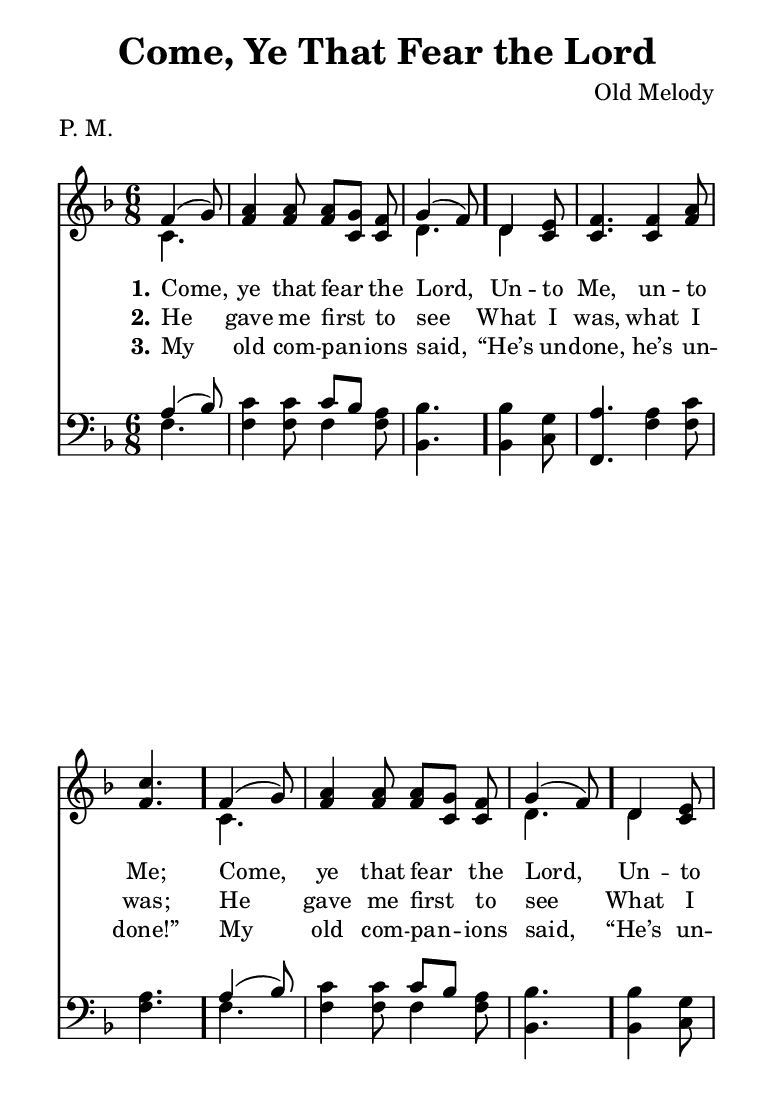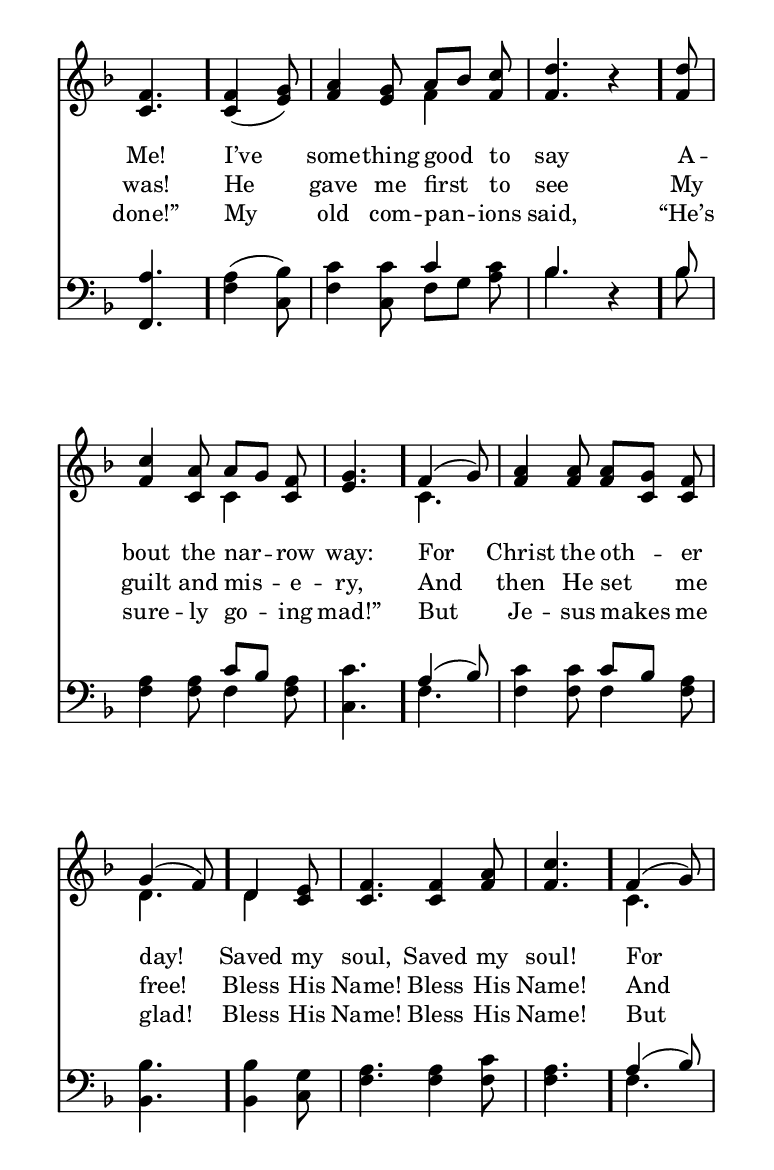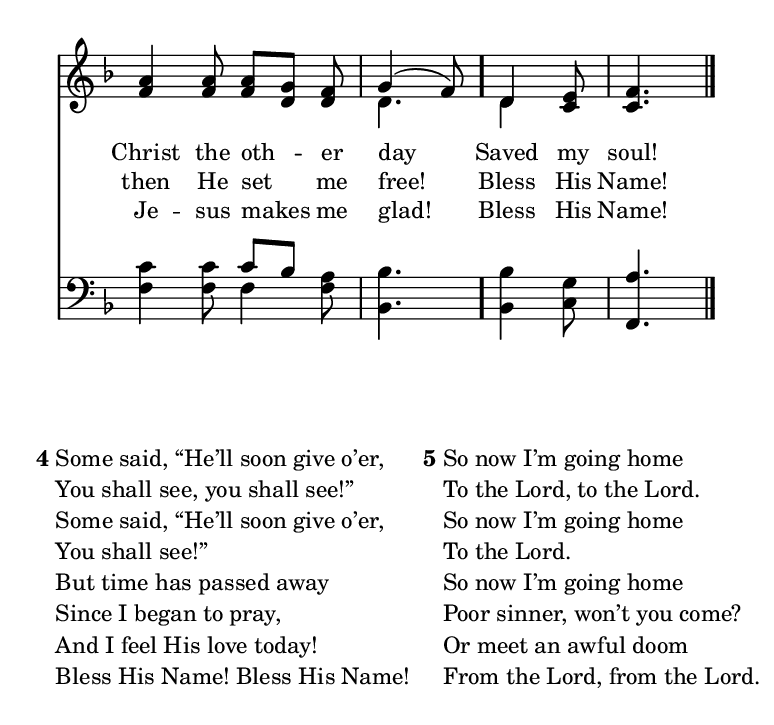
\include "common/global.ily"
\paper {
  \include "common/paper.ily"
  %ragged-bottom = ##t
  %ragged-last-bottom = ##t
  %systems-per-page = ##f
  %page-count = ##f
}

\header{
  hymnnumber = "78"
  title = "Come, Ye That Fear the Lord"
  tunename = "Lorneville"
  meter = "P. M."
  %poet = ""
  composer = "Old Melody"
  %copyright = ""
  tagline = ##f
}

% for fermata in MIDI
ta = { \tempo 4=100 }
tb = { \tempo 4=50  }

patternAA = { c4( c8) | c4 c8 c8[ c8] c8 | c4( c8) }
patternAB = { c4.     | c4 c8 c8[ c8] c8 | c4.     }
patternAC = { c4( c8) | c4 c8 c8[ c8] c8 | c4.     }
patternAD = { c4.     | c4 c8 c4      c8 | c4.     }

patternBA = { c4 c8 c4. }

patternCA = { \patternBA }

patternDA = { c4( c8) | c4 c8 c8[ c8] c8 | c4. c4 }
patternDB = { c4( c8) | c4 c8 c4      c8 | c4. c4 }

patternEA = { c8 | c4 c8 c8[ c8] c8 | c4. }
patternEB = { c8 | c4 c8 c4      c8 | c4. }

global = {
  \include "common/overrides.ily"
  \override Staff.TimeSignature.style = #'numbered
  \time 6/8
  \override Score.MetronomeMark.transparent = ##t % hide all fermata changes too
  \ta
  \key f \major
  \partial 4.
  \autoBeamOff
}

notesSoprano = {
\global
\relative c' {

  \changePitch \patternAA { f g | a a a g f | g f }
  \changePitch \patternBA { d e | f f a | c }
  \changePitch \patternAA { f, g a a a g f | g f }
  \changePitch \patternCA { d e f }

  \changePitch \patternDA { f g | a g a bes c | d r }
  \changePitch \patternEA { d | c a a g f | g }
  \changePitch \patternAA { f g | a a a g f | g f }
  \changePitch \patternCA { d e f }
  \changePitch \patternCA { f a | c }

  \changePitch \patternAA { f, g | a a a g f | g f }
  \changePitch \patternCA { d e | f }

  \bar "|."

}
}

notesAlto = {
\global
\relative e' {

  \changePitch \patternAB { c | f f f c c | d }
  \changePitch \patternBA { d c | c c f | f }
  \changePitch \patternAB { c | f f f c c | d }
  \changePitch \patternCA { d c | c }

  \changePitch \patternDB { c e | f e f f | f r }
  \changePitch \patternEB { f | f c c c | e }
  \changePitch \patternAB { c | f f f c c | d }
  \changePitch \patternCA { d c c }
  \changePitch \patternCA { c f | f }

  \changePitch \patternAB { c | f f f d d | d }
  \changePitch \patternCA { d c | c }

}
}

notesTenor = {
\global
\relative a {

  \changePitch \patternAC { a bes | c c c bes a | bes }
  \changePitch \patternBA { bes g | a a c | a }
  \changePitch \patternAC { a bes | c c c bes a | bes }
  \changePitch \patternCA { bes g | a }

  \changePitch \patternDB { a bes | c c c c | bes r }
  \changePitch \patternEA { bes | a a c bes a | c }
  \changePitch \patternAC { a bes | c c c bes a | bes }
  \changePitch \patternCA { bes g | a}
  \changePitch \patternCA { a c | a }

  \changePitch \patternAC { a bes | c c c bes a | bes }
  \changePitch \patternCA { bes g | a }

}
}

notesBass = {
\global
\relative f {

  \changePitch \patternAD { f | f f f f | bes, }
  \changePitch \patternBA { bes c | f, f' f | f }
  \changePitch \patternAD { f | f f f f | bes, }
  \changePitch \patternCA { bes c | f, }

  \changePitch \patternDA { f' c | f c f g a | bes r }
  \changePitch \patternEB { bes | f f f f | c }
  \changePitch \patternAD { f | f f f f | bes, }
  \changePitch \patternCA { bes c | f }
  \changePitch \patternCA { f f | f }

  \changePitch \patternAD { f | f f f f | bes, }
  \changePitch \patternCA { bes c | f, }

}
}

wordsA = \lyricmode {
\set stanza = "1."

Come, ye that fear the Lord, \bar "."
Un -- to Me, un -- to Me; \bar "."
Come, ye that fear the Lord, \bar "."
Un -- to Me! \bar "."
I’ve some -- thing good to say \bar "."
A -- bout the nar -- row way: \bar "."
For Christ the oth -- er day! \bar "."
Saved my soul, Saved my soul! \bar "."
For Christ the oth -- er day \bar "."
Saved my soul! \bar "."

}

wordsB = \lyricmode {
\set stanza = "2."

He gave me first to see
What I was, what I was;
He gave me first to see
What I was!
He gave me first to see
My guilt and mis -- e -- ry,
And then He set me free!
Bless His Name! Bless His Name!
And then He set me free!
Bless His Name!

}

wordsC = \lyricmode {
\set stanza = "3."

My old com -- pan -- ions said,
“He’s un -- done, he’s un -- done!”
My old com -- pan -- ions said,
“He’s un -- done!”
My old com -- pan -- ions said,
“He’s sure -- ly go -- ing mad!”
But Je -- sus makes me glad!
Bless His Name! Bless His Name!
But Je -- sus makes me glad!
Bless His Name!

}

wordsD = \markuplist {

\line { Some said, “He’ll soon give o’er, }
\line { You shall see, you shall see!” }
\line { Some said, “He’ll soon give o’er, }
\line { You shall see!” }
\line { But time has passed away }
\line { Since I began to pray, }
\line { And I feel His love today! }
\line { Bless His Name! Bless His Name! }

}

wordsE = \markuplist {

\line { So now I’m going home }
\line { To the Lord, to the Lord. }
\line { So now I’m going home }
\line { To the Lord. }
\line { So now I’m going home }
\line { Poor sinner, won’t you come? }
\line { Or meet an awful doom }
\line { From the Lord, from the Lord. }

}

\score {
  \context ChoirStaff <<
    \context Staff = upper <<
      \set Staff.autoBeaming = ##f
      \set ChoirStaff.systemStartDelimiter = #'SystemStartBar
      \set ChoirStaff.printPartCombineTexts = ##f
      \partcombine #'(2 . 9) \notesSoprano \notesAlto
      \context NullVoice = sopranos { \voiceOne << \notesSoprano >> }
      \context NullVoice = altos { \voiceTwo << \notesAlto >> }
      \context Lyrics = one   \lyricsto sopranos \wordsA
      \context Lyrics = two   \lyricsto sopranos \wordsB
      \context Lyrics = three \lyricsto sopranos \wordsC
    >>
    \context Staff = men <<
      \clef bass
      \set ChoirStaff.printPartCombineTexts = ##f
      \partcombine #'(2 . 9) \notesTenor \notesBass
      \context NullVoice = tenors { \voiceOne << \notesTenor >> }
      \context NullVoice = basses { \voiceTwo << \notesBass >> }
    >>
  >>
  \layout {
    \include "common/layout.ily"
  }
  \midi{
    \include "common/midi.ily"
  }
}

\noPageBreak

\markup { \fill-line { %\column {
  \hspace #0.1
  \line{ \bold 4 \column { \wordsD } } %\combine \null \vspace #0.4
  \hspace #0.1
  \line{ \bold 5 \column { \wordsE } } %\combine \null \vspace #0.4
  \hspace #0.1
} } %}

\version "2.19.49"  % necessary for upgrading to future LilyPond versions.

% vi:set et ts=2 sw=2 ai nocindent syntax=lilypond:
